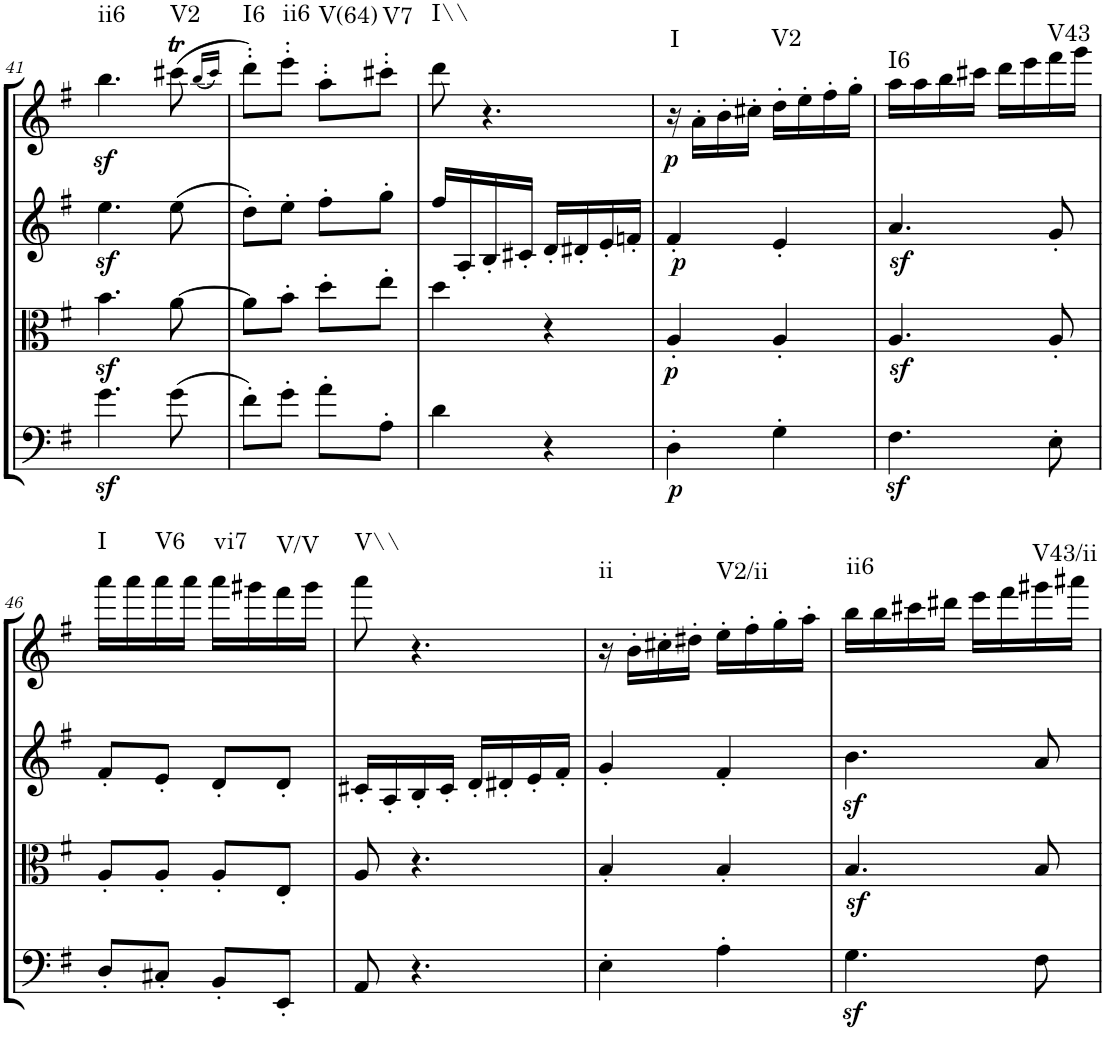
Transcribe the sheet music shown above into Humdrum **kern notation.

**kern	**dynam	**kern	**dynam	**kern	**dynam	**kern	**dynam	**harte
*part4	*part4	*part3	*part3	*part2	*part2	*part1	*part1	*part1
*staff4	*staff4	*staff3	*staff3	*staff2	*staff2	*staff1	*staff1	*
*I"Cello	*	*I"Viola	*	*I"2nd Violin	*	*I"1st Violin	*	*
*	*	*I'Vla	*	*I'Vln	*	*I'Vln	*	*
!!LO:PB:g=z
*clefF4	*	*clefC3	*	*clefG2	*	*clefG2	*	*
*k[f#]	*	*k[f#]	*	*k[f#]	*	*k[f#]	*	*
*G:	*	*G:	*	*G:	*	*G:	*	*
*M2/4	*	*M2/4	*	*M2/4	*	*M2/4	*	*
=41	=41	=41	=41	=41	=41	=41	=41	=41
!	!	!	!	!	!	!	!LO:DY:b	!LO:H:kt=ii6
4.gz<\	.	4.bz<\	.	4.eez<\	.	4.bb\	sf	N
!	!	!	!	!	!	!	!	!LO:H:kt=V2
(8g\	.	[8a\	.	(8ee\	.	(8ccc#Xt\	.	N
.	.	.	.	.	.	(16qbb/LL	.	.
.	.	.	.	.	.	16qccc#/JJ)	.	.
=42	=42	=42	=42	=42	=42	=42	=42	=42
!	!	!	!	!	!	!	!	!LO:H:kt=I6
8f#'\L)	.	8a\L]	.	8dd'\L)	.	8ddd''\L)	.	N
!	!	!	!	!	!	!	!	!LO:H:kt=ii6
8g'\J	.	8b'\J	.	8ee'\J	.	8eee''\J	.	N
!	!	!	!	!	!	!	!	!LO:H:kt=V(64)
8a'\L	.	8dd'\L	.	8ff#'\L	.	8aa''\L	.	N
!	!	!	!	!	!	!	!	!LO:H:kt=V7
8A'\J	.	8ee'\J	.	8gg'\J	.	8ccc#X''\J	.	N
=43	=43	=43	=43	=43	=43	=43	=43	=43
!	!	!	!	!	!	!	!	!LO:H:kt=I\\
4d\	.	4dd\	.	16ff#/LL	.	8ddd\	.	N
.	.	.	.	16A'/	.	.	.	.
.	.	.	.	16B'/	.	4.r	.	.
.	.	.	.	16c#X'/JJ	.	.	.	.
4r	.	4r	.	16d'/LL	.	.	.	.
.	.	.	.	16d#X'/	.	.	.	.
.	.	.	.	16e'/	.	.	.	.
.	.	.	.	16fn'/JJ	.	.	.	.
=44	=44	=44	=44	=44	=44	=44	=44	=44
!	!LO:DY:b	!	!LO:DY:b	!	!LO:DY:b	!	!LO:DY:b	!LO:H:kt=I
4D'\	p	4A'/	p	4f#'/	p	16r	p	N
.	.	.	.	.	.	16a'\LL	.	.
.	.	.	.	.	.	16b'\	.	.
.	.	.	.	.	.	16cc#X'\JJ	.	.
!	!	!	!	!	!	!	!	!LO:H:kt=V2
4G'\	.	4A'/	.	4e'/	.	16dd'\LL	.	N
.	.	.	.	.	.	16ee'\	.	.
.	.	.	.	.	.	16ff#'\	.	.
.	.	.	.	.	.	16gg'\JJ	.	.
=45	=45	=45	=45	=45	=45	=45	=45	=45
!	!	!	!	!	!	!	!	!LO:H:kt=I6
4.F#z<\	.	4.Az</	.	4.az</	.	16aa\LL	.	N
.	.	.	.	.	.	16aa\	.	.
.	.	.	.	.	.	16bb\	.	.
.	.	.	.	.	.	16ccc#X\JJ	.	.
.	.	.	.	.	.	16ddd\LL	.	.
.	.	.	.	.	.	16eee\	.	.
!	!	!	!	!	!	!	!	!LO:H:kt=V43
8E'\	.	8A'/	.	8g'/	.	16fff#\	.	N
.	.	.	.	.	.	16ggg\JJ	.	.
!!LO:LB:g=z
=46	=46	=46	=46	=46	=46	=46	=46	=46
!	!	!	!	!	!	!	!	!LO:H:kt=I
8D'/L	.	8A'/L	.	8f#'/L	.	16aaa\LL	.	N
.	.	.	.	.	.	16aaa\	.	.
!	!	!	!	!	!	!	!	!LO:H:kt=V6
8C#X'/J	.	8A'/J	.	8e'/J	.	16aaa\	.	N
.	.	.	.	.	.	16aaa\JJ	.	.
!	!	!	!	!	!	!	!	!LO:H:kt=vi7
8BB'/L	.	8A'/L	.	8d'/L	.	16aaa\LL	.	N
.	.	.	.	.	.	16ggg#X\	.	.
!	!	!	!	!	!	!	!	!LO:H:kt=V/V
8EE'/J	.	8E'/J	.	8d'/J	.	16fff#\	.	N
.	.	.	.	.	.	16ggg#\JJ	.	.
=47	=47	=47	=47	=47	=47	=47	=47	=47
!	!	!	!	!	!	!	!	!LO:H:kt=V\\
8AA/	.	8A/	.	16c#X'/LL	.	8aaa\	.	N
.	.	.	.	16A'/	.	.	.	.
4.r	.	4.r	.	16B'/	.	4.r	.	.
.	.	.	.	16c#'/JJ	.	.	.	.
.	.	.	.	16d'/LL	.	.	.	.
.	.	.	.	16d#X'/	.	.	.	.
.	.	.	.	16e'/	.	.	.	.
.	.	.	.	16f#'/JJ	.	.	.	.
=48	=48	=48	=48	=48	=48	=48	=48	=48
!	!	!	!	!	!	!	!	!LO:H:kt=ii
4E'\	.	4B'/	.	4g'/	.	16r	.	N
.	.	.	.	.	.	16b'\LL	.	.
.	.	.	.	.	.	16cc#X'\	.	.
.	.	.	.	.	.	16dd#X'\JJ	.	.
!	!	!	!	!	!	!	!	!LO:H:kt=V2/ii
4A'\	.	4B'/	.	4f#'/	.	16ee'\LL	.	N
.	.	.	.	.	.	16ff#'\	.	.
.	.	.	.	.	.	16gg'\	.	.
.	.	.	.	.	.	16aa'\JJ	.	.
=49	=49	=49	=49	=49	=49	=49	=49	=49
!	!	!	!	!	!	!	!	!LO:H:kt=ii6
4.Gz<\	.	4.Bz</	.	4.bz<\	.	16bb\LL	.	N
.	.	.	.	.	.	16bb\	.	.
.	.	.	.	.	.	16ccc#X\	.	.
.	.	.	.	.	.	16ddd#X\JJ	.	.
.	.	.	.	.	.	16eee\LL	.	.
.	.	.	.	.	.	16fff#\	.	.
!	!	!	!	!	!	!	!	!LO:H:kt=V43/ii
8F#\	.	8B/	.	8a/	.	16ggg#X\	.	N
.	.	.	.	.	.	16aaa#X\JJ	.	.
=	=	=	=	=	=	=	=	=
*-	*-	*-	*-	*-	*-	*-	*-	*-
